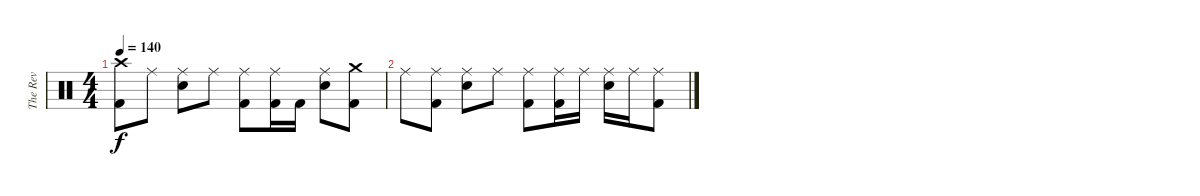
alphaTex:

\track ("The Rev" "The Rev") {instrument percussion}
\staff {score}
\articulation defaults
\ts (4 4)
\tempo 140
\clef neutral
\ks c
("Crash high (hit)" "Kick (hit) 2").8{dy f} "Ride (middle)".8 ("Ride (middle)" "Snare (hit) 2").8 "Ride (middle)".8 ("Ride (middle)" "Kick (hit) 2").8 ("Ride (middle)" "Kick (hit) 2").16 "Kick (hit) 2".16 ("Ride (middle)" "Snare (hit) 2").8 ("Crash medium (hit)" "Kick (hit) 2").8 |
"Ride (middle)".8 ("Ride (middle)" "Kick (hit) 2").8 ("Ride (middle)" "Snare (hit) 2").8 "Ride (middle)".8 ("Ride (middle)" "Kick (hit) 2").8 ("Ride (middle)" "Kick (hit) 2").16 "Ride (middle)".16 ("Ride (middle)" "Snare (hit) 2").16 "Ride (middle)".16 ("Ride (middle)" "Kick (hit) 2").8
